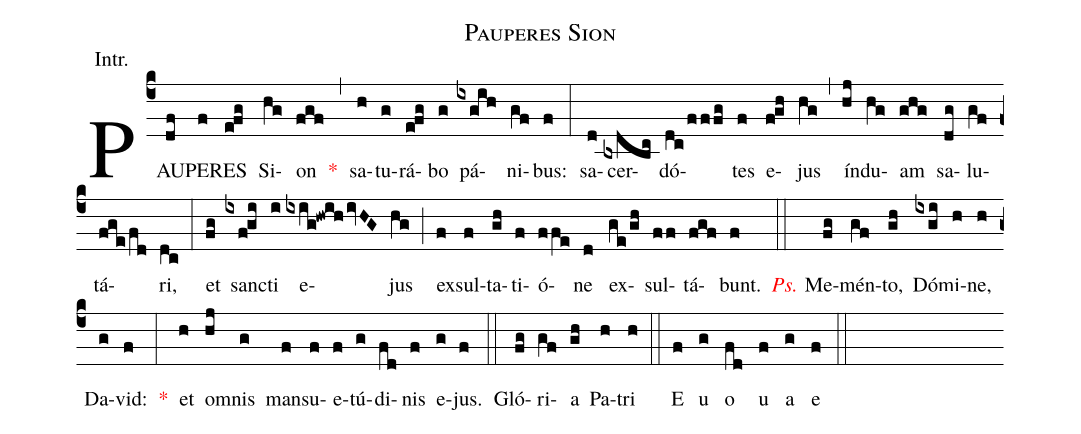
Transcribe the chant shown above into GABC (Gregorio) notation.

name:Pauperes Sion;
annotation:Intr.;
mode:VI.;
office-part:Introit;
%%
(c4) PAU(df)PE(f)RES(e!fg) Si(hg)on(fgf) <v>\red{*}</v>(,) sa(h)tu(g)rá(e!fg)bo(g) pá(ixgih)ni(gf)bus:(f) (:) sa(d)cer(bxdbc)dó(dc/fffg)tes(f) e(f!gh)jus(hg) (,) ín(hj)du(hg)am(ghg) sa(dg)lu(gf)tá(fge/fd)ri,(dc) (:) et(fg) sanc(ixf!gi)ti(i) e(ixig!hwih/ivHG)jus(hg) (;) ex(f)sul(f)ta(gh)ti(f)ó(ffe)ne(d) ex(ge/gh)sul(ff)tá(fgf)bunt.(f) (::) <v>\redit{Ps.}</v> Me(fg)mén(gf)to,(gh) Dó(ixgi)mi(h)ne,(h) Da(g)vid:(f) <v>\red{*}</v>(:) et(h) o(hj)mnis(g) man(f)su(f)e(f)tú(g)di(fd)nis(f) e(g)jus.(f) (::) Gló(fg)ri(gf)a(gh) Pa(h)tri(h) (::) E(f) u(g) o(fd) u(f) a(g) e(f) (::)
